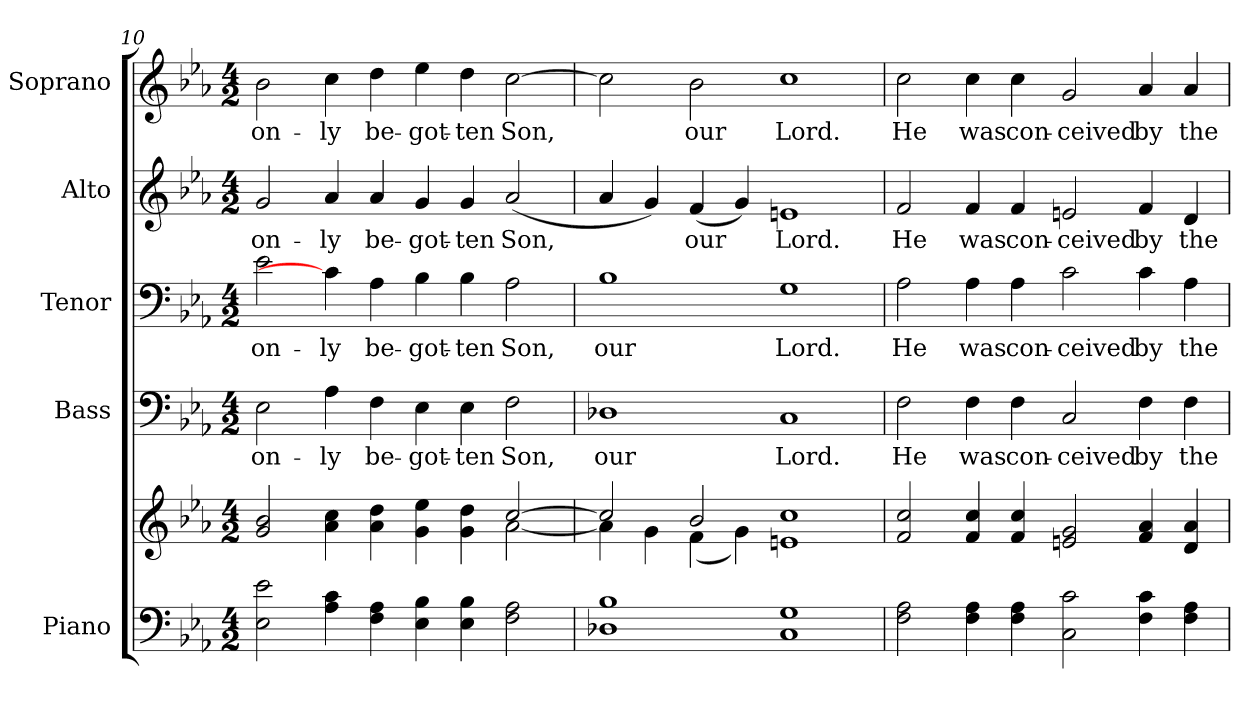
**kern	**kern	**kern	**text	**kern	**text	**kern	**text	**kern	**text
*part5	*part5	*part4	*part4	*part3	*part3	*part2	*part2	*part1	*part1
*staff6	*staff5	*staff4	*staff4	*staff3	*staff3	*staff2	*staff2	*staff1	*staff1
*I"Piano	*	*I"Bass	*	*I"Tenor	*	*I"Alto	*	*I"Soprano	*
*I'Pno.	*	*I'B.	*	*I'T.	*	*I'A.	*	*I'S.	*
!!LO:PB:g=z
*clefF4	*clefG2	*clefF4	*	*clefF4	*	*clefG2	*	*clefG2	*
*k[b-e-a-]	*k[b-e-a-]	*k[b-e-a-]	*	*k[b-e-a-]	*	*k[b-e-a-]	*	*k[b-e-a-]	*
*c:	*c:	*c:	*	*c:	*	*c:	*	*c:	*
*M4/2	*M4/2	*M4/2	*	*M4/2	*	*M4/2	*	*M4/2	*
=10	=10	=10	=10	=10	=10	=10	=10	=10	=10
*	*^	*	*	*	*	*	*	*	*
!	!	!	!	!LO:LY:b:color=#000000	!	!	!	!	!	!
!	!	!	!	!	!	!LO:LY:b:color=#000000	!	!	!	!
!	!	!	!	!	!	!	!	!LO:LY:b:color=#000000	!	!
!	!	!	!	!	!	!	!	!	!	!LO:LY:b:color=#000000
2E-i\ 2e-i	2gi/ 2b-i	1.ryy	2E-i\	on-	2e-i\	on-	2gi/	on-	2b-i\	on-
!	!	!	!	!LO:LY:b:color=#000000	!	!	!	!	!	!
!	!	!	!	!	!	!LO:LY:b:color=#000000	!	!	!	!
!	!	!	!	!	!	!	!	!LO:LY:b:color=#000000	!	!
!	!	!	!	!	!	!	!	!	!	!LO:LY:b:color=#000000
4A-i\ 4ci	4a-i\ 4cci	.	4A-i\	-ly	4ci\]	-ly	4a-i/	-ly	4cci\	-ly
!	!	!	!	!LO:LY:b:color=#000000	!	!	!	!	!	!
!	!	!	!	!	!	!LO:LY:b:color=#000000	!	!	!	!
!	!	!	!	!	!	!	!	!LO:LY:b:color=#000000	!	!
!	!	!	!	!	!	!	!	!	!	!LO:LY:b:color=#000000
4Fi\ 4A-i	4a-i\ 4ddi	.	4Fi\	be-	4A-i\	be-	4a-i/	be-	4ddi\	be-
!	!	!	!	!LO:LY:b:color=#000000	!	!	!	!	!	!
!	!	!	!	!	!	!LO:LY:b:color=#000000	!	!	!	!
!	!	!	!	!	!	!	!	!LO:LY:b:color=#000000	!	!
!	!	!	!	!	!	!	!	!	!	!LO:LY:b:color=#000000
4E-i\ 4B-i	4gi\ 4ee-i	.	4E-i\	-got-	4B-i\	-got-	4gi/	-got-	4ee-i\	-got-
!	!	!	!	!LO:LY:b:color=#000000	!	!	!	!	!	!
!	!	!	!	!	!	!LO:LY:b:color=#000000	!	!	!	!
!	!	!	!	!	!	!	!	!LO:LY:b:color=#000000	!	!
!	!	!	!	!	!	!	!	!	!	!LO:LY:b:color=#000000
4E-i\ 4B-i	4gi\ 4ddi	.	4E-i\	-ten	4B-i\	-ten	4gi/	-ten	4ddi\	-ten
!	!	!	!	!LO:LY:b:color=#000000	!	!	!	!	!	!
!	!	!	!	!	!	!LO:LY:b:color=#000000	!	!	!	!
!	!	!	!	!	!	!	!	!LO:LY:b:color=#000000	!	!
!	!	!	!	!	!	!	!	!	!	!LO:LY:b:color=#000000
2Fi\ 2A-i	[>2cci/	[<2a-i\	2Fi\	Son,	2A-i\	Son,	(2a-i/	Son,	[>2cci\	Son,
=11	=11	=11	=11	=11	=11	=11	=11	=11	=11	=11
!	!	!	!	!LO:LY:b:color=#000000	!	!	!	!	!	!
!	!	!	!	!	!	!LO:LY:b:color=#000000	!	!	!	!
1D-Xi 1B-i	2cci/]	4a-i\]	1D-Xi	our	1B-i	our	4a-i/	.	2cci\]	.
.	.	4gi\	.	.	.	.	4gi/)	.	.	.
!	!	!	!	!	!	!	!	!LO:LY:b:color=#000000	!	!
!	!	!	!	!	!	!	!	!	!	!LO:LY:b:color=#000000
.	2b-i/	(4fi\	.	.	.	.	(4fi/	our	2b-i\	our
.	.	4gi\)	.	.	.	.	4gi/)	.	.	.
!	!	!	!	!LO:LY:b:color=#000000	!	!	!	!	!	!
!	!	!	!	!	!	!LO:LY:b:color=#000000	!	!	!	!
!	!	!	!	!	!	!	!	!LO:LY:b:color=#000000	!	!
!	!	!	!	!	!	!	!	!	!	!LO:LY:b:color=#000000
1Ci 1Gi	1eni 1cci	1ryy	1Ci	Lord.	1Gi	Lord.	1eni	Lord.	1cci	Lord.
*	*v	*v	*	*	*	*	*	*	*	*
=12	=12	=12	=12	=12	=12	=12	=12	=12	=12
*	*^	*	*	*	*	*	*	*	*
!	!	!	!	!LO:LY:b:color=#000000	!	!	!	!	!	!
*	*v	*v	*	*	*	*	*	*	*	*
*	*^	*	*	*	*	*	*	*	*
!	!	!	!	!	!	!LO:LY:b:color=#000000	!	!	!	!
*	*v	*v	*	*	*	*	*	*	*	*
*	*^	*	*	*	*	*	*	*	*
!	!	!	!	!	!	!	!	!LO:LY:b:color=#000000	!	!
*	*v	*v	*	*	*	*	*	*	*	*
*	*^	*	*	*	*	*	*	*	*
!	!	!	!	!	!	!	!	!	!	!LO:LY:b:color=#000000
*	*v	*v	*	*	*	*	*	*	*	*
2Fi\ 2A-i	2fi/ 2cci	2Fi\	He	2A-i\	He	2fi/	He	2cci\	He
!	!	!	!LO:LY:b:color=#000000	!	!	!	!	!	!
!	!	!	!	!	!LO:LY:b:color=#000000	!	!	!	!
!	!	!	!	!	!	!	!LO:LY:b:color=#000000	!	!
!	!	!	!	!	!	!	!	!	!LO:LY:b:color=#000000
4Fi\ 4A-i	4fi/ 4cci	4Fi\	was	4A-i\	was	4fi/	was	4cci\	was
!	!	!	!LO:LY:b:color=#000000	!	!	!	!	!	!
!	!	!	!	!	!LO:LY:b:color=#000000	!	!	!	!
!	!	!	!	!	!	!	!LO:LY:b:color=#000000	!	!
!	!	!	!	!	!	!	!	!	!LO:LY:b:color=#000000
4Fi\ 4A-i	4fi/ 4cci	4Fi\	con-	4A-i\	con-	4fi/	con-	4cci\	con-
!	!	!	!LO:LY:b:color=#000000	!	!	!	!	!	!
!	!	!	!	!	!LO:LY:b:color=#000000	!	!	!	!
!	!	!	!	!	!	!	!LO:LY:b:color=#000000	!	!
!	!	!	!	!	!	!	!	!	!LO:LY:b:color=#000000
2Ci\ 2ci	2eni/ 2gi	2Ci/	-ceived	2ci\	-ceived	2eni/	-ceived	2gi/	-ceived
!	!	!	!LO:LY:b:color=#000000	!	!	!	!	!	!
!	!	!	!	!	!LO:LY:b:color=#000000	!	!	!	!
!	!	!	!	!	!	!	!LO:LY:b:color=#000000	!	!
!	!	!	!	!	!	!	!	!	!LO:LY:b:color=#000000
4Fi\ 4ci	4fi/ 4a-i	4Fi\	by	4ci\	by	4fi/	by	4a-i/	by
!	!	!	!LO:LY:b:color=#000000	!	!	!	!	!	!
!	!	!	!	!	!LO:LY:b:color=#000000	!	!	!	!
!	!	!	!	!	!	!	!LO:LY:b:color=#000000	!	!
!	!	!	!	!	!	!	!	!	!LO:LY:b:color=#000000
4Fi\ 4A-i	4di/ 4a-i	4Fi\	the	4A-i\	the	4di/	the	4a-i/	the
=	=	=	=	=	=	=	=	=	=
*-	*-	*-	*-	*-	*-	*-	*-	*-	*-
